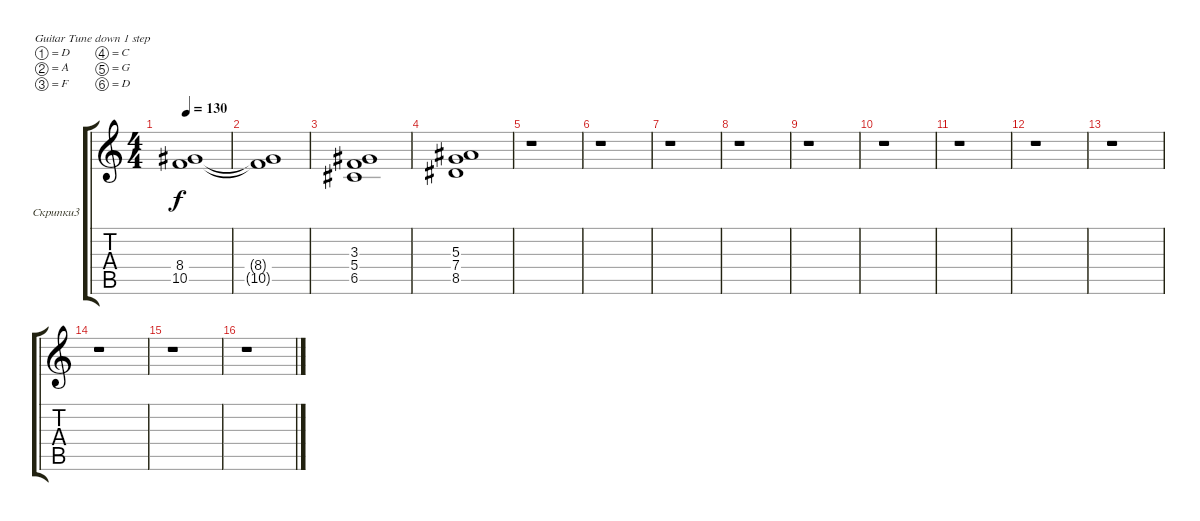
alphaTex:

\defaultSystemsLayout 4
\bracketExtendMode groupsimilarinstruments
\firstSystemTrackNameOrientation horizontal
\otherSystemsTrackNameOrientation horizontal
\track ("Скрипки3" "Скрипки3") {instrument acousticguitarsteel}
\staff {score tabs}
\tuning (D4 A3 F3 C3 G2 D2)
\ts (4 4)
\tempo 130
\clef g2
\scale
0.333333
\ks c
(8.4 10.5).1{dy f} |
\scale
0.333333 (8.4{t} 10.5{t}).1 |
\scale
0.333333 (3.3 5.4 6.5).1 |
\scale
0.333333 (5.3 7.4 8.5).1 |
\scale
0.333333 r.1 |
\scale
0.333333 r.1 |
\scale
0.333333 r.1 |
\scale
0.333333 r.1 |
\scale
0.333333 r.1 |
\scale
0.333333 r.1 |
\scale
0.333333 r.1 |
\scale
0.333333 r.1 |
\scale
0.333333 r.1 |
\scale
0.333333 r.1 |
\scale
0.333333 r.1 |
\scale
0.333333 r.1
